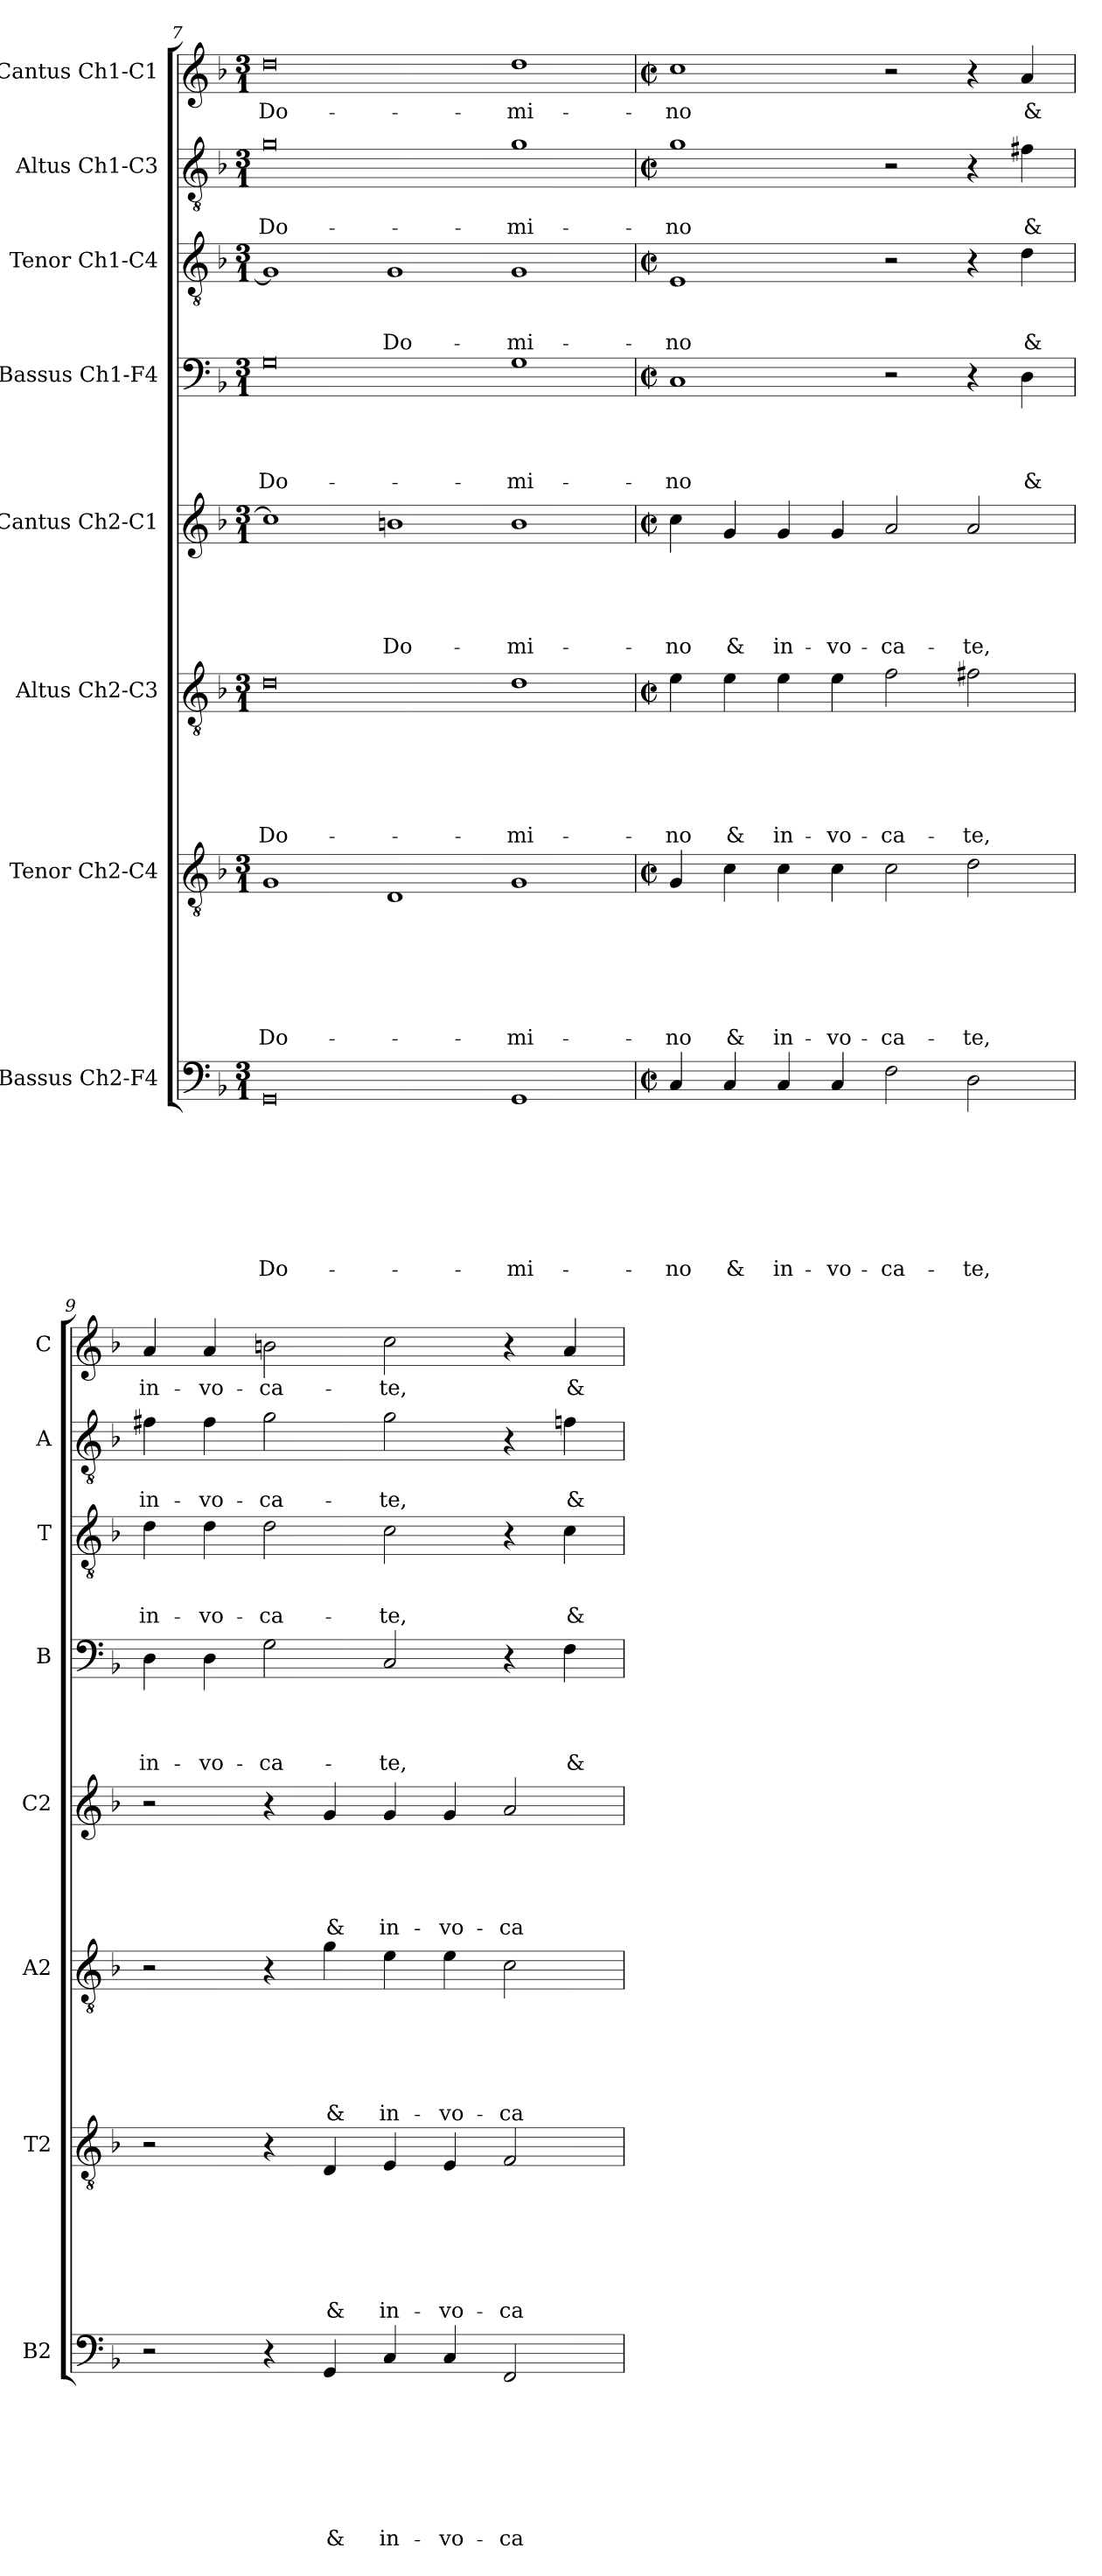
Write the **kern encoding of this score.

**kern	**text	**text	**text	**text	**text	**text	**text	**text	**kern	**text	**text	**text	**text	**text	**text	**text	**kern	**text	**text	**text	**text	**text	**text	**kern	**text	**text	**text	**text	**text	**kern	**text	**text	**text	**text	**kern	**text	**text	**text	**kern	**text	**text	**kern	**text
*part8	*part8	*part8	*part8	*part8	*part8	*part8	*part8	*part8	*part7	*part7	*part7	*part7	*part7	*part7	*part7	*part7	*part6	*part6	*part6	*part6	*part6	*part6	*part6	*part5	*part5	*part5	*part5	*part5	*part5	*part4	*part4	*part4	*part4	*part4	*part3	*part3	*part3	*part3	*part2	*part2	*part2	*part1	*part1
*staff8	*staff8	*staff8	*staff8	*staff8	*staff8	*staff8	*staff8	*staff8	*staff7	*staff7	*staff7	*staff7	*staff7	*staff7	*staff7	*staff7	*staff6	*staff6	*staff6	*staff6	*staff6	*staff6	*staff6	*staff5	*staff5	*staff5	*staff5	*staff5	*staff5	*staff4	*staff4	*staff4	*staff4	*staff4	*staff3	*staff3	*staff3	*staff3	*staff2	*staff2	*staff2	*staff1	*staff1
*I"Bassus Ch2-F4	*	*	*	*	*	*	*	*	*I"Tenor Ch2-C4	*	*	*	*	*	*	*	*I"Altus Ch2-C3	*	*	*	*	*	*	*I"Cantus Ch2-C1	*	*	*	*	*	*I"Bassus Ch1-F4	*	*	*	*	*I"Tenor Ch1-C4	*	*	*	*I"Altus Ch1-C3	*	*	*I"Cantus Ch1-C1	*
*I'B2	*	*	*	*	*	*	*	*	*I'T2	*	*	*	*	*	*	*	*I'A2	*	*	*	*	*	*	*I'C2	*	*	*	*	*	*I'B	*	*	*	*	*I'T	*	*	*	*I'A	*	*	*I'C	*
!!LO:LB:g=z
*clefF4	*	*	*	*	*	*	*	*	*clefGv2	*	*	*	*	*	*	*	*clefGv2	*	*	*	*	*	*	*clefG2	*	*	*	*	*	*clefF4	*	*	*	*	*clefGv2	*	*	*	*clefGv2	*	*	*clefG2	*
*k[b-]	*	*	*	*	*	*	*	*	*k[b-]	*	*	*	*	*	*	*	*k[b-]	*	*	*	*	*	*	*k[b-]	*	*	*	*	*	*k[b-]	*	*	*	*	*k[b-]	*	*	*	*k[b-]	*	*	*k[b-]	*
*F:	*	*	*	*	*	*	*	*	*F:	*	*	*	*	*	*	*	*F:	*	*	*	*	*	*	*F:	*	*	*	*	*	*F:	*	*	*	*	*F:	*	*	*	*F:	*	*	*F:	*
*M3/1	*	*	*	*	*	*	*	*	*M3/1	*	*	*	*	*	*	*	*M3/1	*	*	*	*	*	*	*M3/1	*	*	*	*	*	*M3/1	*	*	*	*	*M3/1	*	*	*	*M3/1	*	*	*M3/1	*
=7	=7	=7	=7	=7	=7	=7	=7	=7	=7	=7	=7	=7	=7	=7	=7	=7	=7	=7	=7	=7	=7	=7	=7	=7	=7	=7	=7	=7	=7	=7	=7	=7	=7	=7	=7	=7	=7	=7	=7	=7	=7	=7	=7
!	!	!	!	!	!	!	!	!LO:LY:b	!	!	!	!	!	!	!	!LO:LY:b	!	!	!	!	!	!	!LO:LY:b	!	!	!	!	!	!	!	!	!	!	!LO:LY:b	!	!	!	!	!	!	!LO:LY:b	!	!LO:LY:b
0GG	.	.	.	.	.	.	.	Do-	1G	.	.	.	.	.	.	Do-	0d	.	.	.	.	.	Do-	1cc]	.	.	.	.	.	0G	.	.	.	Do-	1G]	.	.	.	0g	.	Do-	0dd	Do-
!	!	!	!	!	!	!	!	!	!	!	!	!	!	!	!	!	!	!	!	!	!	!	!	!	!	!	!	!	!LO:LY:b	!	!	!	!	!	!	!	!	!LO:LY:b	!	!	!	!	!
.	.	.	.	.	.	.	.	.	1D	.	.	.	.	.	.	.	.	.	.	.	.	.	.	1bn	.	.	.	.	Do-	.	.	.	.	.	1G	.	.	Do-	.	.	.	.	.
!	!	!	!	!	!	!	!	!LO:LY:b	!	!	!	!	!	!	!	!LO:LY:b	!	!	!	!	!	!	!LO:LY:b	!	!	!	!	!	!LO:LY:b	!	!	!	!	!LO:LY:b	!	!	!	!LO:LY:b	!	!	!LO:LY:b	!	!LO:LY:b
1GG	.	.	.	.	.	.	.	-mi-	1G	.	.	.	.	.	.	-mi-	1d	.	.	.	.	.	-mi-	1b	.	.	.	.	-mi-	1G	.	.	.	-mi-	1G	.	.	-mi-	1g	.	-mi-	1dd	-mi-
=8	=8	=8	=8	=8	=8	=8	=8	=8	=8	=8	=8	=8	=8	=8	=8	=8	=8	=8	=8	=8	=8	=8	=8	=8	=8	=8	=8	=8	=8	=8	=8	=8	=8	=8	=8	=8	=8	=8	=8	=8	=8	=8	=8
*M2/2	*	*	*	*	*	*	*	*	*M2/2	*	*	*	*	*	*	*	*M2/2	*	*	*	*	*	*	*M2/2	*	*	*	*	*	*M2/2	*	*	*	*	*M2/2	*	*	*	*M2/2	*	*	*M2/2	*
*met(c|)	*	*	*	*	*	*	*	*	*met(c|)	*	*	*	*	*	*	*	*met(c|)	*	*	*	*	*	*	*met(c|)	*	*	*	*	*	*met(c|)	*	*	*	*	*met(c|)	*	*	*	*met(c|)	*	*	*met(c|)	*
!	!	!	!	!	!	!	!	!LO:LY:b	!	!	!	!	!	!	!	!LO:LY:b	!	!	!	!	!	!	!LO:LY:b	!	!	!	!	!	!LO:LY:b	!	!	!	!	!LO:LY:b	!	!	!	!LO:LY:b	!	!	!LO:LY:b	!	!LO:LY:b
4C/	.	.	.	.	.	.	.	-no	4G/	.	.	.	.	.	.	-no	4e\	.	.	.	.	.	-no	4cc\	.	.	.	.	-no	1C	.	.	.	-no	1E	.	.	-no	1g	.	-no	1cc	-no
!	!	!	!	!	!	!	!	!LO:LY:b	!	!	!	!	!	!	!	!LO:LY:b	!	!	!	!	!	!	!LO:LY:b	!	!	!	!	!	!LO:LY:b	!	!	!	!	!	!	!	!	!	!	!	!	!	!
4C/	.	.	.	.	.	.	.	&	4c\	.	.	.	.	.	.	&	4e\	.	.	.	.	.	&	4g/	.	.	.	.	&	.	.	.	.	.	.	.	.	.	.	.	.	.	.
!	!	!	!	!	!	!	!	!LO:LY:b	!	!	!	!	!	!	!	!LO:LY:b	!	!	!	!	!	!	!LO:LY:b	!	!	!	!	!	!LO:LY:b	!	!	!	!	!	!	!	!	!	!	!	!	!	!
4C/	.	.	.	.	.	.	.	in-	4c\	.	.	.	.	.	.	in-	4e\	.	.	.	.	.	in-	4g/	.	.	.	.	in-	.	.	.	.	.	.	.	.	.	.	.	.	.	.
!	!	!	!	!	!	!	!	!LO:LY:b	!	!	!	!	!	!	!	!LO:LY:b	!	!	!	!	!	!	!LO:LY:b	!	!	!	!	!	!LO:LY:b	!	!	!	!	!	!	!	!	!	!	!	!	!	!
4C/	.	.	.	.	.	.	.	-vo-	4c\	.	.	.	.	.	.	-vo-	4e\	.	.	.	.	.	-vo-	4g/	.	.	.	.	-vo-	.	.	.	.	.	.	.	.	.	.	.	.	.	.
!	!	!	!	!	!	!	!	!LO:LY:b	!	!	!	!	!	!	!	!LO:LY:b	!	!	!	!	!	!	!LO:LY:b	!	!	!	!	!	!LO:LY:b	!	!	!	!	!	!	!	!	!	!	!	!	!	!
2F\	.	.	.	.	.	.	.	-ca-	2c\	.	.	.	.	.	.	-ca-	2f\	.	.	.	.	.	-ca-	2a/	.	.	.	.	-ca-	2r	.	.	.	.	2r	.	.	.	2r	.	.	2r	.
!	!	!	!	!	!	!	!	!LO:LY:b	!	!	!	!	!	!	!	!LO:LY:b	!	!	!	!	!	!	!LO:LY:b	!	!	!	!	!	!LO:LY:b	!	!	!	!	!	!	!	!	!	!	!	!	!	!
2D\	.	.	.	.	.	.	.	-te,	2d\	.	.	.	.	.	.	-te,	2f#X\	.	.	.	.	.	-te,	2a/	.	.	.	.	-te,	4r	.	.	.	.	4r	.	.	.	4r	.	.	4r	.
!	!	!	!	!	!	!	!	!	!	!	!	!	!	!	!	!	!	!	!	!	!	!	!	!	!	!	!	!	!	!	!	!	!	!LO:LY:b	!	!	!	!LO:LY:b	!	!	!LO:LY:b	!	!LO:LY:b
.	.	.	.	.	.	.	.	.	.	.	.	.	.	.	.	.	.	.	.	.	.	.	.	.	.	.	.	.	.	4D\	.	.	.	&	4d\	.	.	&	4f#X\	.	&	4a/	&
=9	=9	=9	=9	=9	=9	=9	=9	=9	=9	=9	=9	=9	=9	=9	=9	=9	=9	=9	=9	=9	=9	=9	=9	=9	=9	=9	=9	=9	=9	=9	=9	=9	=9	=9	=9	=9	=9	=9	=9	=9	=9	=9	=9
!	!	!	!	!	!	!	!	!	!	!	!	!	!	!	!	!	!	!	!	!	!	!	!	!	!	!	!	!	!	!	!	!	!	!LO:LY:b	!	!	!	!LO:LY:b	!	!	!LO:LY:b	!	!LO:LY:b
2r	.	.	.	.	.	.	.	.	2r	.	.	.	.	.	.	.	2r	.	.	.	.	.	.	2r	.	.	.	.	.	4D\	.	.	.	in-	4d\	.	.	in-	4f#X\	.	in-	4a/	in-
!	!	!	!	!	!	!	!	!	!	!	!	!	!	!	!	!	!	!	!	!	!	!	!	!	!	!	!	!	!	!	!	!	!	!LO:LY:b	!	!	!	!LO:LY:b	!	!	!LO:LY:b	!	!LO:LY:b
.	.	.	.	.	.	.	.	.	.	.	.	.	.	.	.	.	.	.	.	.	.	.	.	.	.	.	.	.	.	4D\	.	.	.	-vo-	4d\	.	.	-vo-	4f#\	.	-vo-	4a/	-vo-
!	!	!	!	!	!	!	!	!	!	!	!	!	!	!	!	!	!	!	!	!	!	!	!	!	!	!	!	!	!	!	!	!	!	!LO:LY:b	!	!	!	!LO:LY:b	!	!	!LO:LY:b	!	!LO:LY:b
4r	.	.	.	.	.	.	.	.	4r	.	.	.	.	.	.	.	4r	.	.	.	.	.	.	4r	.	.	.	.	.	2G\	.	.	.	-ca-	2d\	.	.	-ca-	2g\	.	-ca-	2bn\	-ca-
!	!	!	!	!	!	!	!	!LO:LY:b	!	!	!	!	!	!	!	!LO:LY:b	!	!	!	!	!	!	!LO:LY:b	!	!	!	!	!	!LO:LY:b	!	!	!	!	!	!	!	!	!	!	!	!	!	!
4GG/	.	.	.	.	.	.	.	&	4D/	.	.	.	.	.	.	&	4g\	.	.	.	.	.	&	4g/	.	.	.	.	&	.	.	.	.	.	.	.	.	.	.	.	.	.	.
!	!	!	!	!	!	!	!	!LO:LY:b	!	!	!	!	!	!	!	!LO:LY:b	!	!	!	!	!	!	!LO:LY:b	!	!	!	!	!	!LO:LY:b	!	!	!	!	!LO:LY:b	!	!	!	!LO:LY:b	!	!	!LO:LY:b	!	!LO:LY:b
4C/	.	.	.	.	.	.	.	in-	4E/	.	.	.	.	.	.	in-	4e\	.	.	.	.	.	in-	4g/	.	.	.	.	in-	2C/	.	.	.	-te,	2c\	.	.	-te,	2g\	.	-te,	2cc\	-te,
!	!	!	!	!	!	!	!	!LO:LY:b	!	!	!	!	!	!	!	!LO:LY:b	!	!	!	!	!	!	!LO:LY:b	!	!	!	!	!	!LO:LY:b	!	!	!	!	!	!	!	!	!	!	!	!	!	!
4C/	.	.	.	.	.	.	.	-vo-	4E/	.	.	.	.	.	.	-vo-	4e\	.	.	.	.	.	-vo-	4g/	.	.	.	.	-vo-	.	.	.	.	.	.	.	.	.	.	.	.	.	.
!	!	!	!	!	!	!	!	!LO:LY:b	!	!	!	!	!	!	!	!LO:LY:b	!	!	!	!	!	!	!LO:LY:b	!	!	!	!	!	!LO:LY:b	!	!	!	!	!	!	!	!	!	!	!	!	!	!
2FF/	.	.	.	.	.	.	.	-ca-	2F/	.	.	.	.	.	.	-ca-	2c\	.	.	.	.	.	-ca-	2a/	.	.	.	.	-ca-	4r	.	.	.	.	4r	.	.	.	4r	.	.	4r	.
!	!	!	!	!	!	!	!	!	!	!	!	!	!	!	!	!	!	!	!	!	!	!	!	!	!	!	!	!	!	!	!	!	!	!LO:LY:b	!	!	!	!LO:LY:b	!	!	!LO:LY:b	!	!LO:LY:b
.	.	.	.	.	.	.	.	.	.	.	.	.	.	.	.	.	.	.	.	.	.	.	.	.	.	.	.	.	.	4F\	.	.	.	&	4c\	.	.	&	4fn\	.	&	4a/	&
=	=	=	=	=	=	=	=	=	=	=	=	=	=	=	=	=	=	=	=	=	=	=	=	=	=	=	=	=	=	=	=	=	=	=	=	=	=	=	=	=	=	=	=
*-	*-	*-	*-	*-	*-	*-	*-	*-	*-	*-	*-	*-	*-	*-	*-	*-	*-	*-	*-	*-	*-	*-	*-	*-	*-	*-	*-	*-	*-	*-	*-	*-	*-	*-	*-	*-	*-	*-	*-	*-	*-	*-	*-
